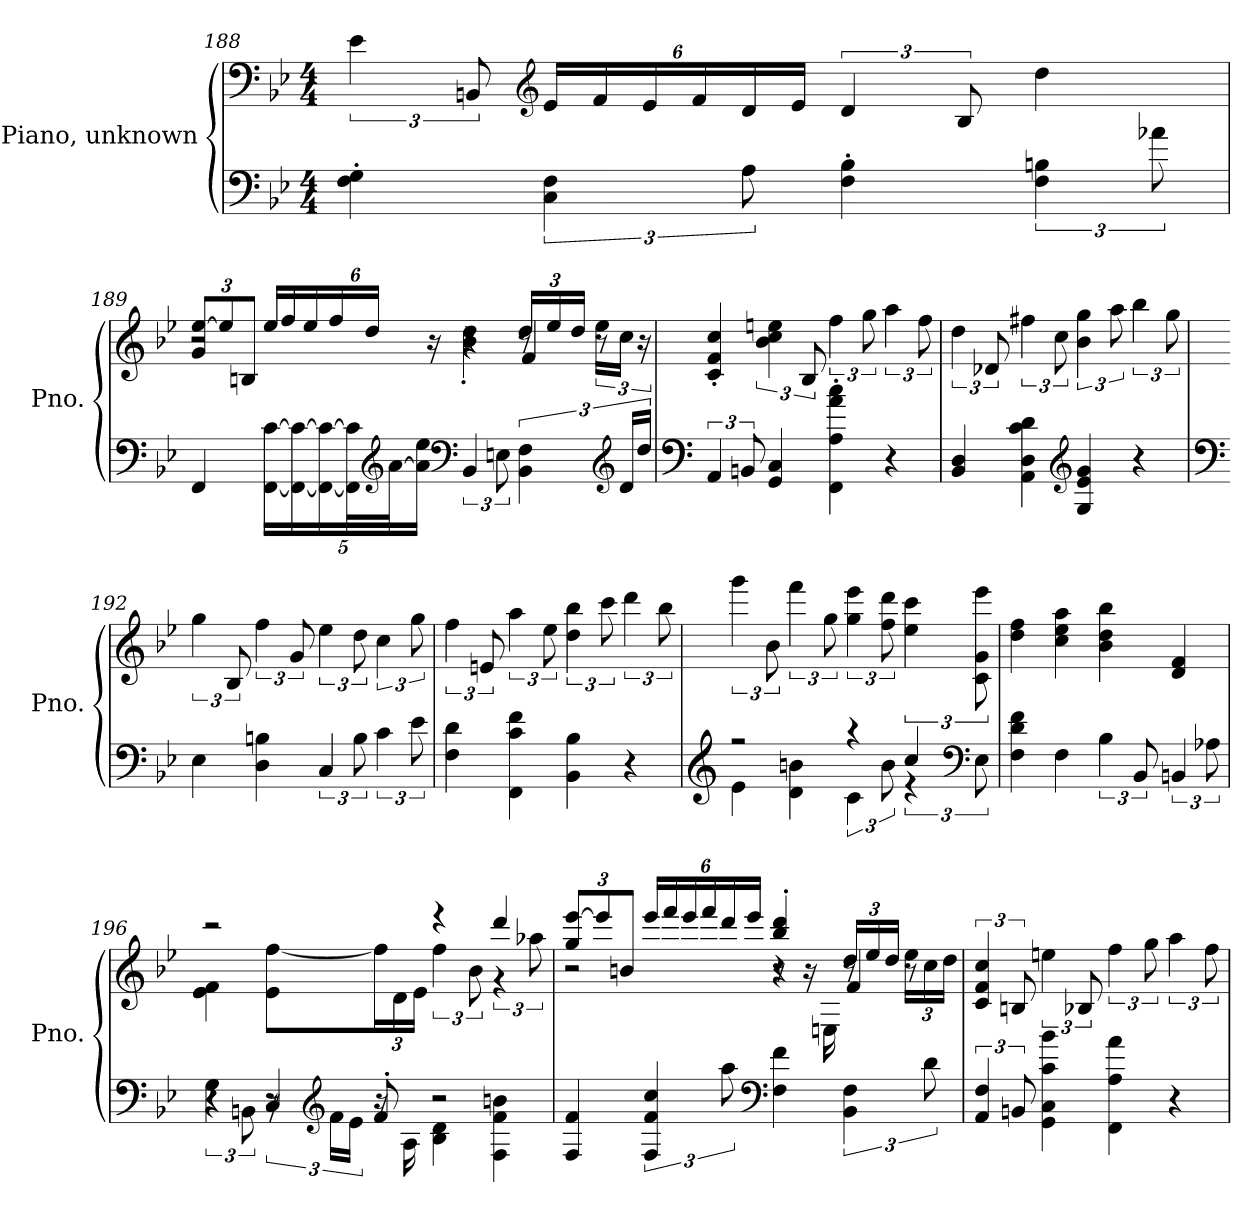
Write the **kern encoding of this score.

**kern	**kern
*part1	*part1
*staff2	*staff1
*I"Piano, unknown	*
*I'Pno.	*
*clefF4	*clefF4
*k[b-e-]	*k[b-e-]
*M4/4	*M4/4
=188	=188
4F\' 4G\'	6e-\
.	12BBn/
*	*clefG2
*	*Xbrackettup
6C\ 6F\	24e-/LL
.	24f/
.	24e-/
.	24f/
12A\	24d/
.	24e-/JJ
*	*brackettup
4F\' 4B-\'	6d/
.	12B-/
6F\ 6Bn\	4dd\
12a-X\	.
!!LO:LB:g=z
=189	=189
*	*Xbrackettup
*	*^
*	*	*^
4FF/	12g/ [12ee-/L	2r	2r
.	12ee-/]	.	.
.	12Bn/J	.	.
*Xbrackettup	*	*	*
[20FF\ [20c\LL	24ee-/LL	.	.
.	24ff/	.	.
20FF\_ 20c\_	.	.	.
.	24ee-/	.	.
20FF\_ 20c\_	.	.	.
*	*brackettup	*	*
.	24ff/	.	.
40FF\] 40c\]L	.	.	.
.	24dd/JJ	.	.
*clefG2	*	*	*
[40a\J	.	.	.
20a\] 20ee-\JJ	.	.	.
.	24r	.	.
*clefF4	*	*	*
*brackettup	*	*	*
6BB-/	4r	4b-\' 4dd\'	4r
12En\	.	.	.
*	*Xbrackettup	*	*
6BB-\ 6F\	24dd/LL	8r	4f/
.	24ee-/	.	.
.	24dd/JJ	.	.
*	*	*brackettup	*
.	8r	24ee-\LL	.
*clefG2	*	*	*
24d/LL	.	24cc\JJ	.
24dd/JJ	.	24r	.
*	*v	*v	*v
=190	=190
*clefF4	*
6AA/	4c/' 4f/' 4cc/'
12BBn/	.
4GG/ 4C/	6b-\ 6cc\ 6een\
.	12B-/
4FF\' 4A\' 4a\' 4cc\'	6ff\
.	12gg\
4r	6aa\
.	12ff\
!!LO:LB:g=z
=191	=191
4BB-/ 4D/	6dd\
.	12d-X/
4AA\ 4D\ 4c\ 4d\	6ff#X\
.	12cc\
*clefG2	*
4G/ 4e-/ 4g/	6b-\ 6gg\
.	12aa\
4r	6bb-\
.	12gg\
=192	=192
*clefF4	*
4E-\	6gg\
.	12B-/
4D\ 4Bn\	6ff\
.	12g/
6C/	6ee-\
12B\	12dd\
6c\	6cc\
12e-\	12gg\
=193	=193
4F\ 4d\	6ff\
.	12en/
4FF\ 4c\ 4f\	6aa\
.	12ee-\
4BB-\ 4B-\	6dd\ 6bb-\
.	12ccc\
4r	6ddd\
.	12bb-\
!!LO:LB:g=z
=194	=194
*clefG2	*
*^	*
2r	4e-\	6ggg\
.	.	12b-\
.	4d\ 4bn\	6fff\
.	.	12gg\
4r	6c\	6gg\ 6eee-\
.	12b\	12ff\ 12ddd\
4cc/	6r	6ee-\ 6ccc\
*clefF4	*	*
.	12E-\	12c\ 12g\ 12eee-\
*v	*v	*
=195	=195
4F\ 4d\ 4f\	4dd\ 4ff\
4F\	4cc\ 4ee-\ 4aa\
6B-\	4b-\ 4dd\ 4bb-\
12BB-/	.
6BBn/	4d/ 4f/
12A-X\	.
=196	=196
*^	*^
*	*^	*	*
4r	6G\	4r	2r	4e-\ 4f\
.	12BBn\	.	.	.
8r	24r	4C/	.	8e-\ [8ff\L
*clefG2	*	*	*	*
.	24f\LL	.	.	.
.	24e-\JJ	.	.	.
*	*	*	*	*Xbrackettup
8f'/	16r	.	.	24ff\L]
.	.	.	.	24d\
.	16A\	.	.	.
.	.	.	.	24e-\JJ
*	*	*	*	*brackettup
2r	4B-\ 4d\	2r	4r	6ff\
.	.	.	.	12b-\
.	4F\ 4f\ 4bn\	.	4ddd/	6r
.	.	.	.	12aa-X\
*v	*v	*v	*	*
*	*v	*v
!!LO:PB:g=z
=197	=197
*	*Xbrackettup
*	*^
*	*	*^
4F/ 4f/	12gg/ [12eee-/L	2r	2r
.	12eee-/]	.	.
.	12bn/J	.	.
6F/ 6f/ 6cc/	24eee-/LL	.	.
.	24fff/	.	.
.	24eee-/	.	.
.	24fff/	.	.
12aa\	24ddd/	.	.
.	24eee-/JJ	.	.
*clefF4	*	*	*
4F\ 4f\	4bb-/' 4ddd/'	8r	4r
.	.	16r	.
.	.	16En\	.
6BB-\ 6F\	24dd/LL	8r	4f/
.	24ee-/	.	.
.	24dd/JJ	.	.
.	8r	24ee-\LL	.
12d\	.	24cc\	.
.	.	24dd\JJ	.
*	*v	*v	*v
=198	=198
*	*brackettup
6AA/ 6F/	6c/ 6f/ 6cc/
12BBn/	12Bn/
4GG\ 4C\ 4c\ 4b-\	6een\
.	12B-X/
4FF\ 4A\ 4a\	6ff\
.	12gg\
4r	6aa\
.	12ff\
=	=
*-	*-
